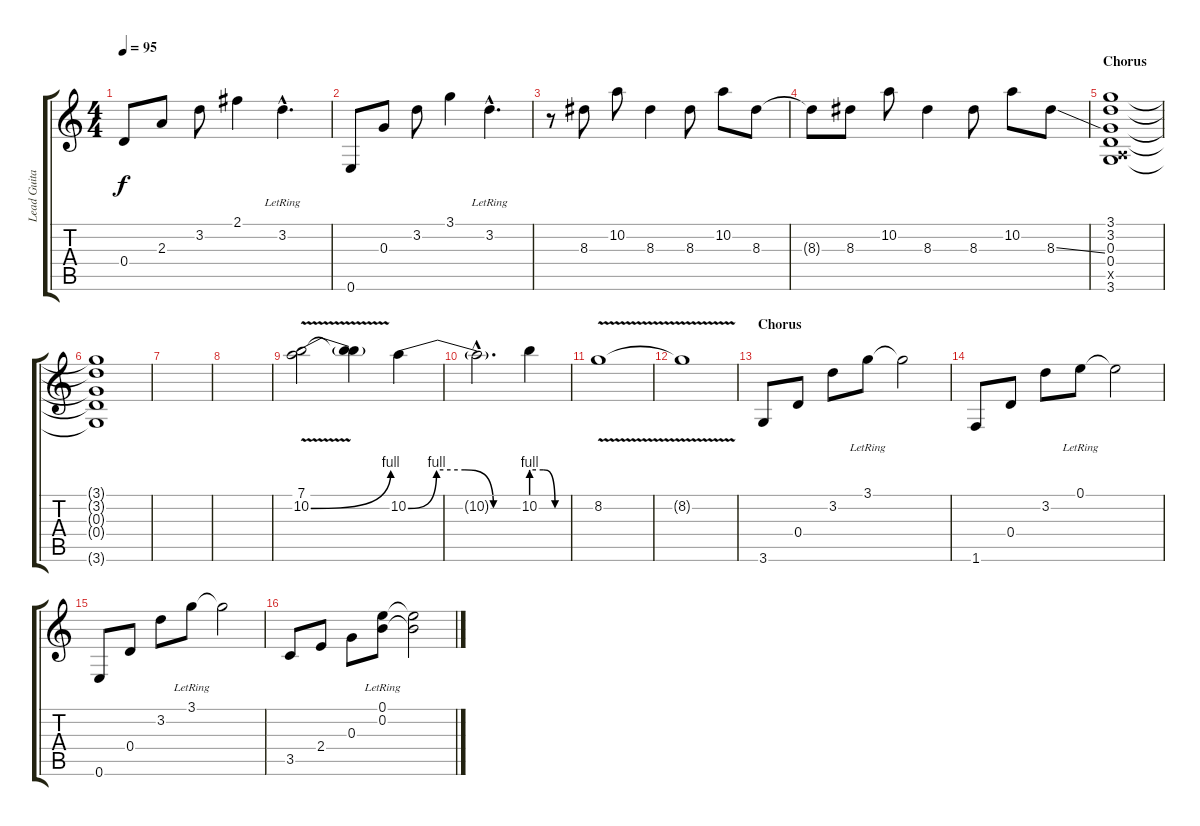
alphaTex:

\track ("Lead Guitar" "Lead Guita") {instrument distortionguitar}
\staff {score tabs}
\tuning (E4 B3 G3 D3 A2 E2) {hide}
\ts (4 4)
\tempo 95
\clef g2
\ks c
0.4.8{dy f} 2.3.8 3.2.8 2.1.4 3.2{hac lr}.4{d} |
0.6.8 0.3.8 3.2.8 3.1.4 3.2{hac lr}.4{d} |
r.8 8.3.8 10.2.8 8.3.4 8.3.8 10.2.8 8.3.8 |
8.3{t}.8 8.3.8 10.2.8 8.3.4 8.3.8 10.2.8 8.3{ss}.8 |
\section ("" "Chorus")
(3.1 3.2 0.3 0.4 0.5{x} 3.6).1{volume 1} |
(3.1{t} 3.2{t} 0.3{t} 0.4{t} 3.6{t}).1 |
|
|
(7.1 10.2{be (bend 0 0 60 4) v}).2{volume 9} (7.1{t} 10.2{t}).4 10.2{be (custom 0 0 15 4 30 4 45 0 60 0)}.4 |
10.2{hac t}.2{d} 10.2{be (custom 0 4 20 4 40 0 60 0)}.4 |
8.2{v}.1 |
8.2{t}.1 |
\section ("" "Chorus")
3.6.8 0.4.8 3.2.8 3.1{lr}.8 3.1{t}.2 |
1.6.8 0.4.8 3.2.8 0.1{lr}.8 0.1{t}.2 |
0.6.8 0.4.8 3.2.8 3.1{lr}.8 3.1{t}.2 |
3.5.8 2.4.8 0.3.8 (0.1{lr} 0.2{lr}).8 (0.1{t} 0.2{t}).2
